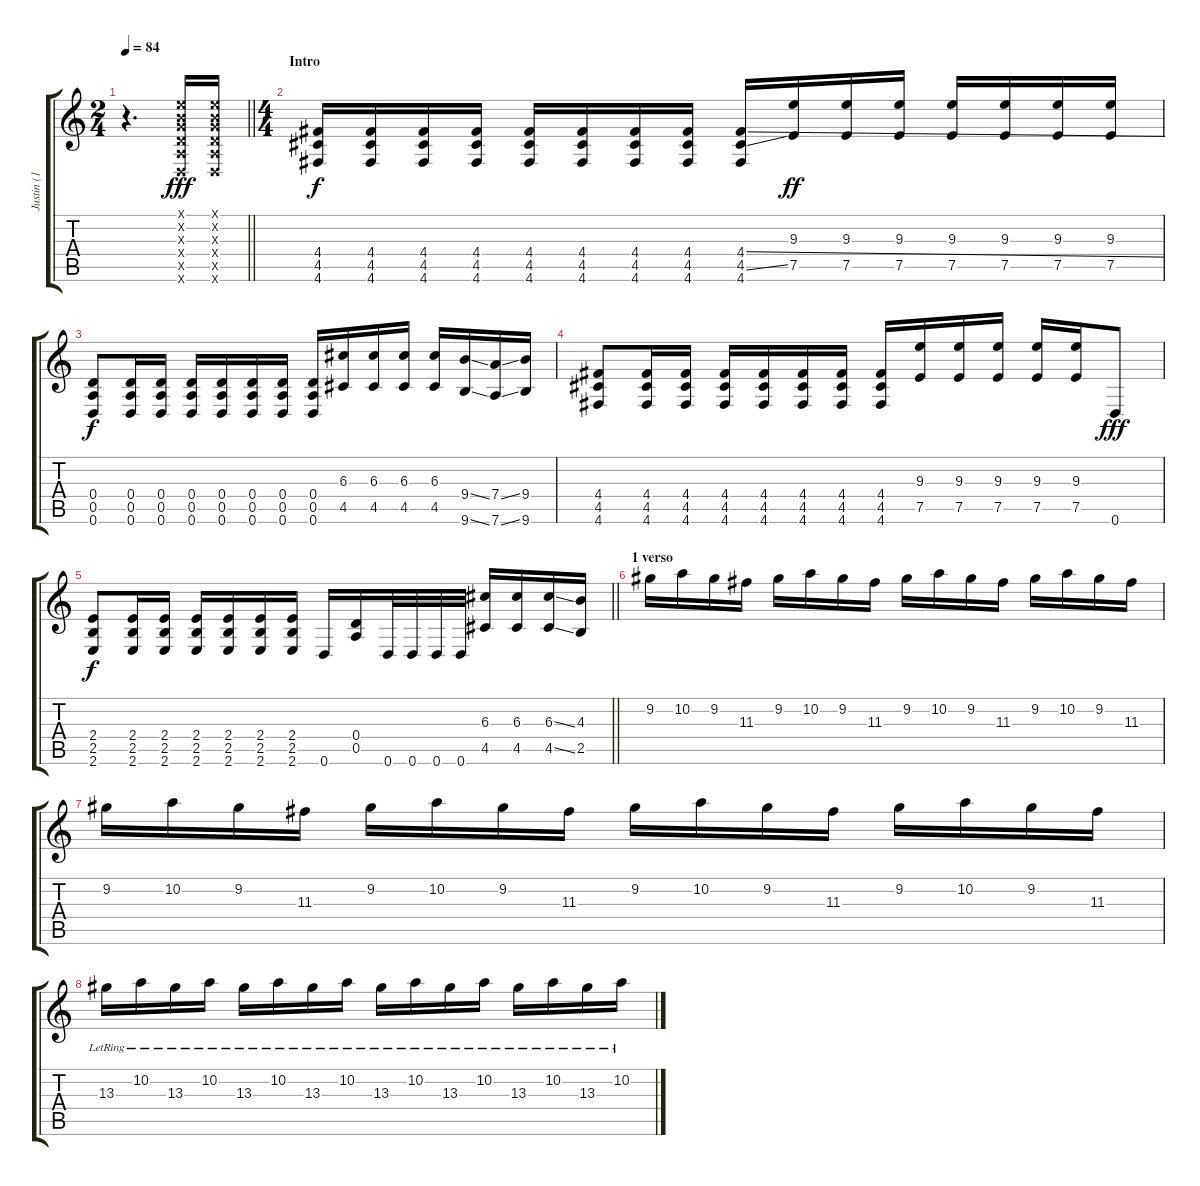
\track ("Justin (1 guitarra)" "Justin (1 ") {instrument overdrivenguitar}
\staff {score tabs}
\tuning (E4 B3 G3 D3 A2 D2) {hide}
\ts (2 4)
\tempo 84
\clef g2
\barLineRight lightlight
\ks c
r.4{d dy fff instrument overdrivenguitar} (0.1{x} 0.2{x} 0.3{x} 0.4{x} 0.5{x} 0.6{x}).16 (0.1{x} 0.2{x} 0.3{x} 0.4{x} 0.5{x} 0.6{x}).16 |
\ts (4 4)
\section ("" "Intro")
(4.4 4.5 4.6).16{dy f} (4.4 4.5 4.6).16 (4.4 4.5 4.6).16 (4.4 4.5 4.6).16 (4.4 4.5 4.6).16 (4.4 4.5 4.6).16 (4.4 4.5 4.6).16 (4.4 4.5 4.6).16 (4.4{ss} 4.5{ss} 4.6).16 (9.3 7.5).16{dy ff} (9.3 7.5).16 (9.3 7.5).16 (9.3 7.5).16 (9.3 7.5).16 (9.3 7.5).16 (9.3 7.5).16 |
(0.4 0.5 0.6).8{dy f} (0.4 0.5 0.6).16 (0.4 0.5 0.6).16 (0.4 0.5 0.6).16 (0.4 0.5 0.6).16 (0.4 0.5 0.6).16 (0.4 0.5 0.6).16 (0.4 0.5 0.6).16 (6.3 4.5).16 (6.3 4.5).16 (6.3 4.5).16 (6.3 4.5).16 (9.4{ss} 9.6{ss}).16 (7.4{ss} 7.6{ss}).16 (9.4 9.6).16 |
(4.4 4.5 4.6).8 (4.4 4.5 4.6).16 (4.4 4.5 4.6).16 (4.4 4.5 4.6).16 (4.4 4.5 4.6).16 (4.4 4.5 4.6).16 (4.4 4.5 4.6).16 (4.4 4.5 4.6).16 (9.3 7.5).16 (9.3 7.5).16 (9.3 7.5).16 (9.3 7.5).16 (9.3 7.5).16 0.6.8{dy fff} |
\barLineRight lightlight
(2.4 2.5 2.6).8{dy f} (2.4 2.5 2.6).16 (2.4 2.5 2.6).16 (2.4 2.5 2.6).16 (2.4 2.5 2.6).16 (2.4 2.5 2.6).16 (2.4 2.5 2.6).16 0.6.16 (0.4 0.5).16 0.6.32 0.6.32 0.6.32 0.6.32 (6.3 4.5).16 (6.3 4.5).16 (6.3{ss} 4.5{ss}).16 (4.3 2.5).16 |
\section ("" "1 verso")
9.2.16 10.2.16 9.2.16 11.3.16 9.2.16 10.2.16 9.2.16 11.3.16 9.2.16 10.2.16 9.2.16 11.3.16 9.2.16 10.2.16 9.2.16 11.3.16 |
9.2.16 10.2.16 9.2.16 11.3.16 9.2.16 10.2.16 9.2.16 11.3.16 9.2.16 10.2.16 9.2.16 11.3.16 9.2.16 10.2.16 9.2.16 11.3.16 |
13.3{lr}.16 10.2{lr}.16 13.3{lr}.16 10.2{lr}.16 13.3{lr}.16 10.2{lr}.16 13.3{lr}.16 10.2{lr}.16 13.3{lr}.16 10.2{lr}.16 13.3{lr}.16 10.2{lr}.16 13.3{lr}.16 10.2{lr}.16 13.3{lr}.16 10.2{lr}.16
